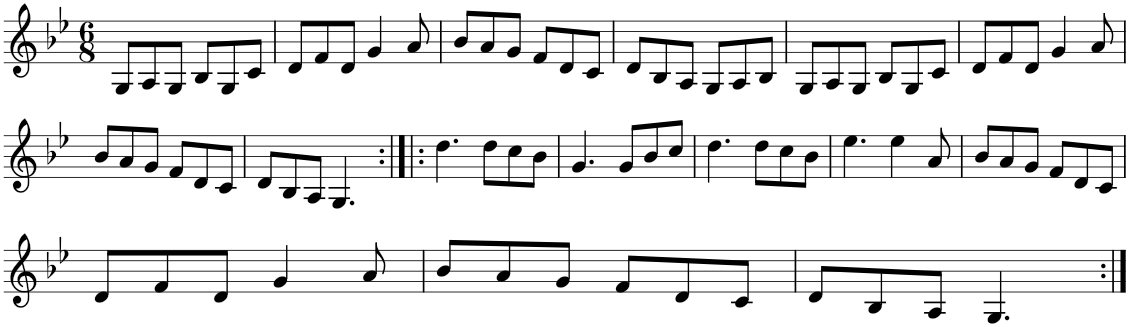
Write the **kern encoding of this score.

**kern
*part1
*staff1
*I"Piano
*I'Pno
*clefG2
*k[b-e-]
*g:
*M6/8
=1
8G/L
8A/
8G/J
8B-/L
8G/
8c/J
=2
8d/L
8f/
8d/J
4g/
8a/
=3
8b-/L
8a/
8g/J
8f/L
8d/
8c/J
=4
8d/L
8B-/
8A/J
8G/L
8A/
8B-/J
=5
8G/L
8A/
8G/J
8B-/L
8G/
8c/J
=6
8d/L
8f/
8d/J
4g/
8a/
!!LO:LB:g=z
=7
8b-/L
8a/
8g/J
8f/L
8d/
8c/J
=8
8d/L
8B-/
8A/J
4.G/
=9:|!|:
4.dd\
8dd\L
8cc\
8b-\J
=10
4.g/
8g/L
8b-/
8cc/J
=11
4.dd\
8dd\L
8cc\
8b-\J
=12
4.ee-\
4ee-\
8a/
=13
8b-/L
8a/
8g/J
8f/L
8d/
8c/J
!!LO:LB:g=z
=14
8d/L
8f/
8d/J
4g/
8a/
=15
8b-/L
8a/
8g/J
8f/L
8d/
8c/J
=16
8d/L
8B-/
8A/J
4.G/
=:|!
*-
